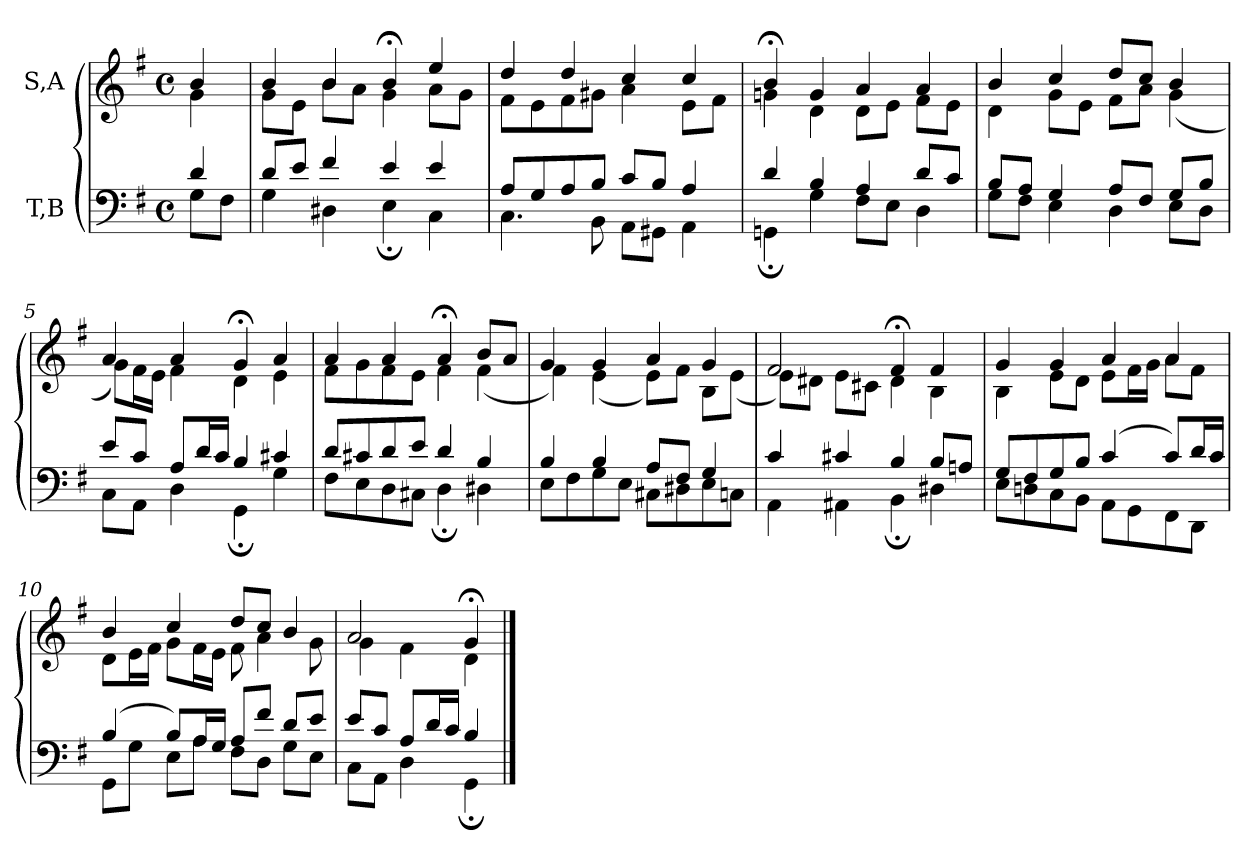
**kern	**kern
*part2	*part1
*staff2	*staff1
*I"T,B	*I"S,A
*clefF4	*clefG2
*k[f#]	*k[f#]
*M4/4	*M4/4
*met(c)	*met(c)
=	=
*^	*^
4d	8GL	4b	4g
.	8F#J	.	.
=1	=1	=1	=1
8dL	4G	4b	8gL
8eJ	.	.	8eJ
4f#	4D#X	4b	8bL
.	.	.	8aJ
4e	4E;	4b;<	4g
4e	4C	4ee	8aL
.	.	.	8gJ
=2	=2	=2	=2
8AL	4.C	4dd	8f#L
8G	.	.	8e
8A	.	4dd	8f#
8BJ	8BB	.	8g#XJ
8cL	8AAL	4cc	4a
8BJ	8GG#XJ	.	.
4A	4AA	4cc	8eL
.	.	.	8f#J
=3	=3	=3	=3
4d	4GGn;	4b;<	4gn
4B	4G	4g	4d
4A	8F#L	4a	8dL
.	8EJ	.	8eJ
8dL	4D	4a	8f#L
8cJ	.	.	8eJ
=4	=4	=4	=4
8BL	8GL	4b	4d
8AJ	8F#J	.	.
4G	4E	4cc	8gL
.	.	.	8eJ
8AL	4D	8ddL	8f#L
8F#J	.	8ccJ	8aJ
8GL	8EL	4b	(<4g
8BJ	8DJ	.	.
=5	=5	=5	=5
8eL	8CL	4a	8gL)
8cJ	8AAJ	.	16f#L
.	.	.	16eJJ
8AL	4D	4a	4f#
16dL	.	.	.
16cJJ	.	.	.
4B	4GG;	4g;<	4d
4c#X	4G	4a	4e
=6	=6	=6	=6
8dL	8F#L	4a	8f#L
8c#X	8E	.	8g
8d	8D	4a	8f#
8eJ	8C#XJ	.	8eJ
4d	4D;	4a;<	4f#
4B	4D#X	8bL	(<4f#
.	.	8aJ	.
=7	=7	=7	=7
4B	8EL	4g	4f#)
.	8F#	.	.
4B	8G	4g	(<4e
.	8EJ	.	.
8AL	8C#XL	4a	8eL)
8F#J	8D#X	.	8f#J
4G	8E	4g	8BL
.	8CnJ	.	(<8eJ
=8	=8	=8	=8
4c	4AA	2f#	8eL)
.	.	.	8d#XJ
4c#X	4AA#X	.	8eL
.	.	.	8c#XJ
4B	4BB;	4f#;<	4d#
8BL	4D#X	4f#	4B
8AnJ	.	.	.
=9	=9	=9	=9
8GL	8EL	4g	4B
8F#	8Dn	.	.
8G	8C	4g	8eL
8BJ	8BBJ	.	8dJ
(>4c	8AAL	4a	8eL
.	8GG	.	16f#L
.	.	.	16gJJ
8cL)	8FF#	4a	8aL
16dL	8DDJ	.	8f#J
16cJJ	.	.	.
=10	=10	=10	=10
(>4B	8GGL	4b	8dL
.	8GJ	.	16eL
.	.	.	16f#JJ
8BL)	8EL	4cc	8gL
16AL	8AJ	.	16f#L
16GJJ	.	.	16eJJ
8AL	8F#L	8ddL	8f#
8f#J	8DJ	8ccJ	4a
8dL	8GL	4b	.
8eJ	8EJ	.	8g
=11	=11	=11	=11
8eL	8CL	2a	4g
8cJ	8AAJ	.	.
8AL	4D	.	4f#
16dL	.	.	.
16cJJ	.	.	.
4B	4GG;	4g;<	4d
*v	*v	*	*
*	*v	*v
==	==
*-	*-
